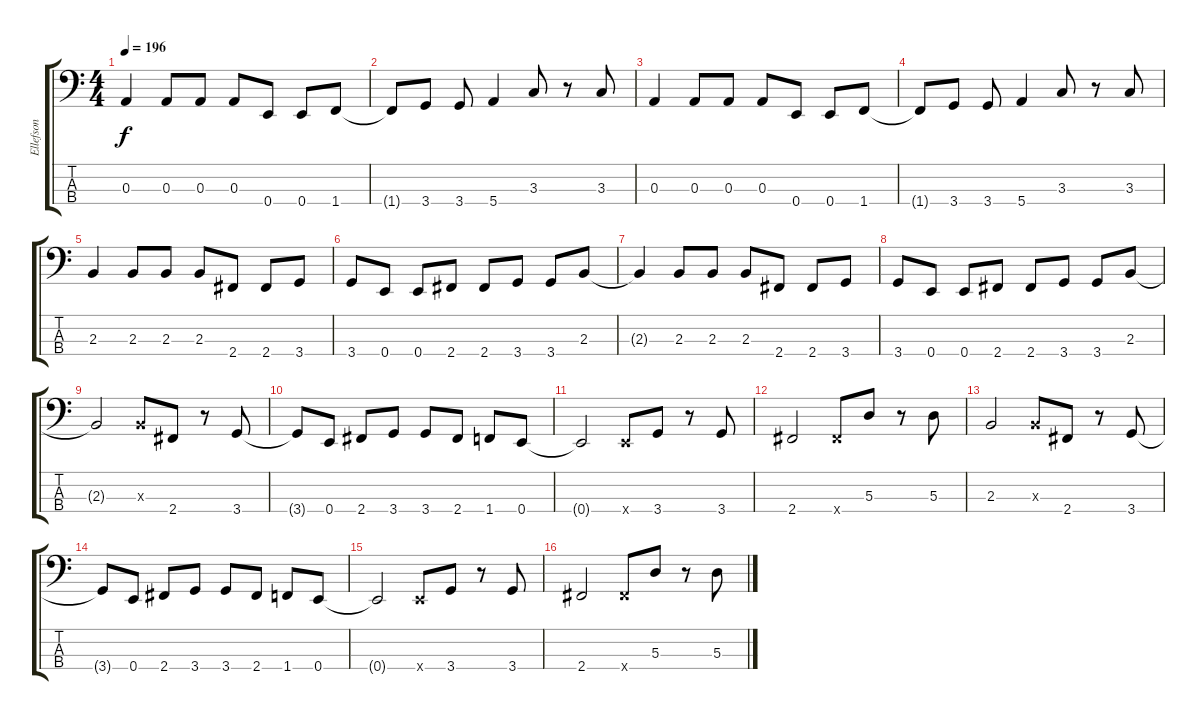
\track ("Ellefson" "Ellefson") {instrument electricbasspick}
\staff {score tabs}
\tuning (G2 D2 A1 E1) {hide}
\ts (4 4)
\tempo 196
\clef f4
\ks c
0.3{t}.4{dy f} 0.3.8 0.3.8 0.3.8 0.4.8 0.4.8 1.4.8 |
1.4{t}.8 3.4.8 3.4.8 5.4.4 3.3.8 r.8 3.3.8 |
0.3.4 0.3.8 0.3.8 0.3.8 0.4.8 0.4.8 1.4.8 |
1.4{t}.8 3.4.8 3.4.8 5.4.4 3.3.8 r.8 3.3.8 |
2.3.4 2.3.8 2.3.8 2.3.8 2.4.8 2.4.8 3.4.8 |
3.4.8 0.4.8 0.4.8 2.4.8 2.4.8 3.4.8 3.4.8 2.3.8 |
2.3{t}.4 2.3.8 2.3.8 2.3.8 2.4.8 2.4.8 3.4.8 |
3.4.8 0.4.8 0.4.8 2.4.8 2.4.8 3.4.8 3.4.8 2.3.8 |
2.3{t}.2 2.3{x}.8 2.4.8 r.8 3.4.8 |
3.4{t}.8 0.4.8 2.4.8 3.4.8 3.4.8 2.4.8 1.4.8 0.4.8 |
0.4{t}.2 0.4{x}.8 3.4.8 r.8 3.4.8 |
2.4.2 2.4{x}.8 5.3.8 r.8 5.3.8 |
2.3.2 2.3{x}.8 2.4.8 r.8 3.4.8 |
3.4{t}.8 0.4.8 2.4.8 3.4.8 3.4.8 2.4.8 1.4.8 0.4.8 |
0.4{t}.2 0.4{x}.8 3.4.8 r.8 3.4.8 |
2.4.2 2.4{x}.8 5.3.8 r.8 5.3.8
